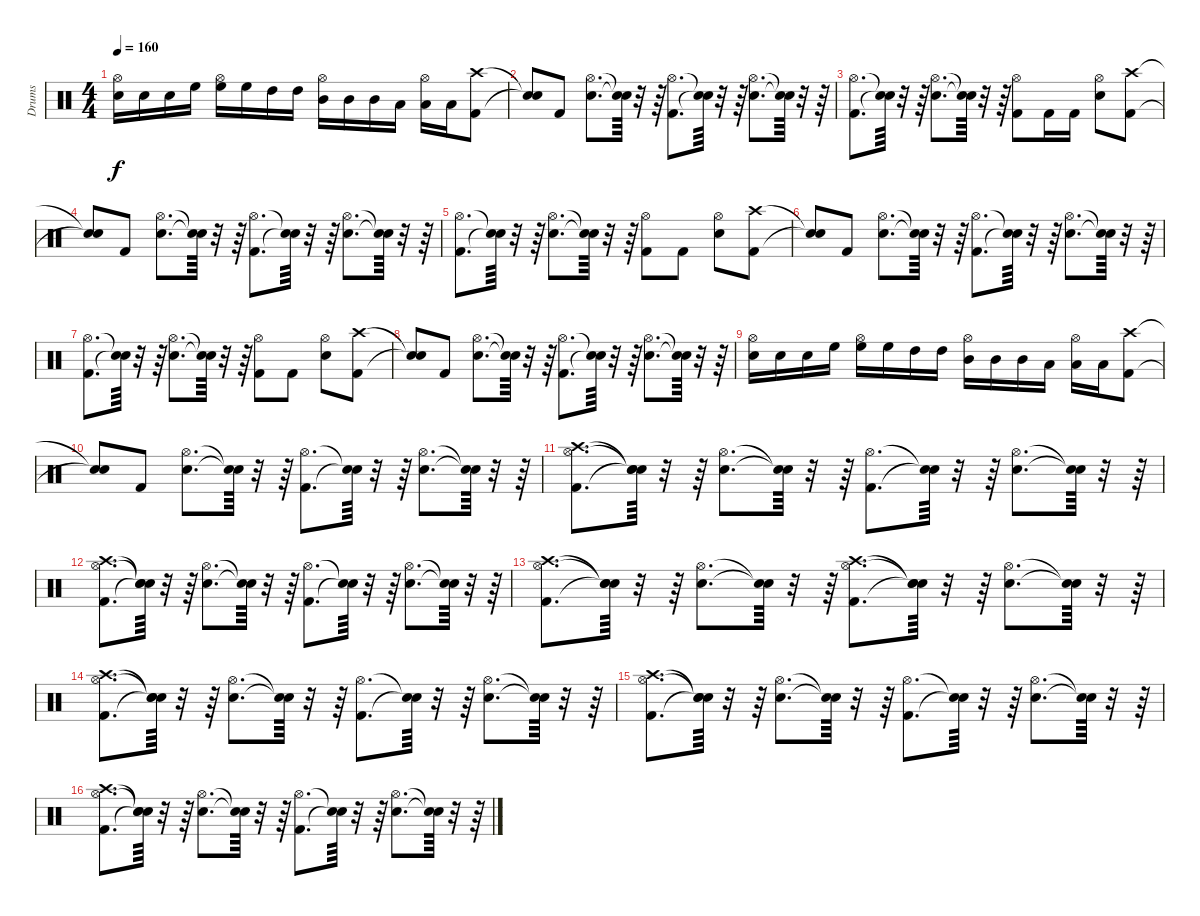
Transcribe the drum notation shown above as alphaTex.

\track ("Drums" "Drums") {instrument percussion}
\staff {score}
\articulation defaults
\ts (4 4)
\tempo 160
\clef neutral
\ks c
("Snare (hit) 2" "Hi-Hat (open)").16{dy f} "Snare (hit) 2".16 "Snare (hit) 2".16 "High Floor Tom (hit)".16 ("Hi-Hat (open)" "High Floor Tom (hit)").16 "High Floor Tom (hit)".16 "High Tom (hit)".16 "High Tom (hit)".16 ("Hi-Hat (open)" "Mid Tom (hit)").16 "Mid Tom (hit)".16 "Mid Tom (hit)".16 "Low Tom (hit)".16 ("Low Tom (hit)" "Hi-Hat (open)").16 "Low Tom (hit)".16 ("Kick (hit) 2" "Crash high (hit)").8 |
("Snare (hit)"{t} "Snare (hit)"{t}).8 "Kick (hit) 2".8 ("Snare (hit) 2" "Hi-Hat (open)").8{d} ("Snare (hit)"{t} "Snare (hit)"{t}).64 r.32 r.64 ("Kick (hit) 2" "Hi-Hat (open)").8{d} ("Snare (hit)"{t} "Snare (hit)"{t}).64 r.32 r.64 ("Snare (hit) 2" "Hi-Hat (open)").8{d} ("Snare (hit)"{t} "Snare (hit)"{t}).64 r.32 r.64 |
("Kick (hit) 2" "Hi-Hat (open)").8{d} ("Snare (hit)"{t} "Snare (hit)"{t}).64 r.32 r.64 ("Snare (hit) 2" "Hi-Hat (open)").8{d} ("Snare (hit)"{t} "Snare (hit)"{t}).64 r.32 r.64 ("Kick (hit) 2" "Hi-Hat (open)").8 "Kick (hit) 2".16 "Kick (hit) 2".16 ("Snare (hit) 2" "Hi-Hat (open)").8 ("Kick (hit) 2" "Crash high (hit)").8 |
("Snare (hit)"{t} "Snare (hit)"{t}).8 "Kick (hit) 2".8 ("Snare (hit) 2" "Hi-Hat (open)").8{d} ("Snare (hit)"{t} "Snare (hit)"{t}).64 r.32 r.64 ("Kick (hit) 2" "Hi-Hat (open)").8{d} ("Snare (hit)"{t} "Snare (hit)"{t}).64 r.32 r.64 ("Snare (hit) 2" "Hi-Hat (open)").8{d} ("Snare (hit)"{t} "Snare (hit)"{t}).64 r.32 r.64 |
("Kick (hit) 2" "Hi-Hat (open)").8{d} ("Snare (hit)"{t} "Snare (hit)"{t}).64 r.32 r.64 ("Snare (hit) 2" "Hi-Hat (open)").8{d} ("Snare (hit)"{t} "Snare (hit)"{t}).64 r.32 r.64 ("Kick (hit) 2" "Hi-Hat (open)").8 "Kick (hit) 2".8 ("Snare (hit) 2" "Hi-Hat (open)").8 ("Kick (hit) 2" "Crash high (hit)").8 |
("Snare (hit)"{t} "Snare (hit)"{t}).8 "Kick (hit) 2".8 ("Snare (hit) 2" "Hi-Hat (open)").8{d} ("Snare (hit)"{t} "Snare (hit)"{t}).64 r.32 r.64 ("Kick (hit) 2" "Hi-Hat (open)").8{d} ("Snare (hit)"{t} "Snare (hit)"{t}).64 r.32 r.64 ("Snare (hit) 2" "Hi-Hat (open)").8{d} ("Snare (hit)"{t} "Snare (hit)"{t}).64 r.32 r.64 |
("Kick (hit) 2" "Hi-Hat (open)").8{d} ("Snare (hit)"{t} "Snare (hit)"{t}).64 r.32 r.64 ("Snare (hit) 2" "Hi-Hat (open)").8{d} ("Snare (hit)"{t} "Snare (hit)"{t}).64 r.32 r.64 ("Kick (hit) 2" "Hi-Hat (open)").8 "Kick (hit) 2".8 ("Snare (hit) 2" "Hi-Hat (open)").8 ("Kick (hit) 2" "Crash high (hit)").8 |
("Snare (hit)"{t} "Snare (hit)"{t}).8 "Kick (hit) 2".8 ("Snare (hit) 2" "Hi-Hat (open)").8{d} ("Snare (hit)"{t} "Snare (hit)"{t}).64 r.32 r.64 ("Kick (hit) 2" "Hi-Hat (open)").8{d} ("Snare (hit)"{t} "Snare (hit)"{t}).64 r.32 r.64 ("Snare (hit) 2" "Hi-Hat (open)").8{d} ("Snare (hit)"{t} "Snare (hit)"{t}).64 r.32 r.64 |
("Snare (hit) 2" "Hi-Hat (open)").16 "Snare (hit) 2".16 "Snare (hit) 2".16 "High Floor Tom (hit)".16 ("Hi-Hat (open)" "High Floor Tom (hit)").16 "High Floor Tom (hit)".16 "High Tom (hit)".16 "High Tom (hit)".16 ("Hi-Hat (open)" "Mid Tom (hit)").16 "Mid Tom (hit)".16 "Mid Tom (hit)".16 "Low Tom (hit)".16 ("Low Tom (hit)" "Hi-Hat (open)").16 "Low Tom (hit)".16 ("Kick (hit) 2" "Crash high (hit)").8 |
("Snare (hit)"{t} "Snare (hit)"{t}).8 "Kick (hit) 2".8 ("Snare (hit) 2" "Hi-Hat (open)").8{d} ("Snare (hit)"{t} "Snare (hit)"{t}).64 r.32 r.64 ("Kick (hit) 2" "Hi-Hat (open)").8{d} ("Snare (hit)"{t} "Snare (hit)"{t}).64 r.32 r.64 ("Snare (hit) 2" "Hi-Hat (open)").8{d} ("Snare (hit)"{t} "Snare (hit)"{t}).64 r.32 r.64 |
("Kick (hit) 2" "Hi-Hat (open)" "Crash high (hit)").8{d} ("Snare (hit)"{t} "Snare (hit)"{t} "Snare (hit)"{t}).64 r.32 r.64 ("Snare (hit) 2" "Hi-Hat (open)").8{d} ("Snare (hit)"{t} "Snare (hit)"{t}).64 r.32 r.64 ("Kick (hit) 2" "Hi-Hat (open)").8{d} ("Snare (hit)"{t} "Snare (hit)"{t}).64 r.32 r.64 ("Snare (hit) 2" "Hi-Hat (open)").8{d} ("Snare (hit)"{t} "Snare (hit)"{t}).64 r.32 r.64 |
("Kick (hit) 2" "Hi-Hat (open)" "Crash high (hit)").8{d} ("Snare (hit)"{t} "Snare (hit)"{t} "Snare (hit)"{t}).64 r.32 r.64 ("Snare (hit) 2" "Hi-Hat (open)").8{d} ("Snare (hit)"{t} "Snare (hit)"{t}).64 r.32 r.64 ("Kick (hit) 2" "Hi-Hat (open)").8{d} ("Snare (hit)"{t} "Snare (hit)"{t}).64 r.32 r.64 ("Snare (hit) 2" "Hi-Hat (open)").8{d} ("Snare (hit)"{t} "Snare (hit)"{t}).64 r.32 r.64 |
("Kick (hit) 2" "Hi-Hat (open)" "Crash high (hit)").8{d} ("Snare (hit)"{t} "Snare (hit)"{t} "Snare (hit)"{t}).64 r.32 r.64 ("Snare (hit) 2" "Hi-Hat (open)").8{d} ("Snare (hit)"{t} "Snare (hit)"{t}).64 r.32 r.64 ("Kick (hit) 2" "Hi-Hat (open)" "Crash high (hit)").8{d} ("Snare (hit)"{t} "Snare (hit)"{t} "Snare (hit)"{t}).64 r.32 r.64 ("Snare (hit) 2" "Hi-Hat (open)").8{d} ("Snare (hit)"{t} "Snare (hit)"{t}).64 r.32 r.64 |
("Kick (hit) 2" "Hi-Hat (open)" "Crash high (hit)").8{d} ("Snare (hit)"{t} "Snare (hit)"{t} "Snare (hit)"{t}).64 r.32 r.64 ("Snare (hit) 2" "Hi-Hat (open)").8{d} ("Snare (hit)"{t} "Snare (hit)"{t}).64 r.32 r.64 ("Kick (hit) 2" "Hi-Hat (open)").8{d} ("Snare (hit)"{t} "Snare (hit)"{t}).64 r.32 r.64 ("Snare (hit) 2" "Hi-Hat (open)").8{d} ("Snare (hit)"{t} "Snare (hit)"{t}).64 r.32 r.64 |
("Kick (hit) 2" "Hi-Hat (open)" "Crash high (hit)").8{d} ("Snare (hit)"{t} "Snare (hit)"{t} "Snare (hit)"{t}).64 r.32 r.64 ("Snare (hit) 2" "Hi-Hat (open)").8{d} ("Snare (hit)"{t} "Snare (hit)"{t}).64 r.32 r.64 ("Kick (hit) 2" "Hi-Hat (open)").8{d} ("Snare (hit)"{t} "Snare (hit)"{t}).64 r.32 r.64 ("Snare (hit) 2" "Hi-Hat (open)").8{d} ("Snare (hit)"{t} "Snare (hit)"{t}).64 r.32 r.64 |
("Kick (hit) 2" "Hi-Hat (open)" "Crash high (hit)").8{d} ("Snare (hit)"{t} "Snare (hit)"{t} "Snare (hit)"{t}).64 r.32 r.64 ("Snare (hit) 2" "Hi-Hat (open)").8{d} ("Snare (hit)"{t} "Snare (hit)"{t}).64 r.32 r.64 ("Kick (hit) 2" "Hi-Hat (open)").8{d} ("Snare (hit)"{t} "Snare (hit)"{t}).64 r.32 r.64 ("Snare (hit) 2" "Hi-Hat (open)").8{d} ("Snare (hit)"{t} "Snare (hit)"{t}).64 r.32 r.64
